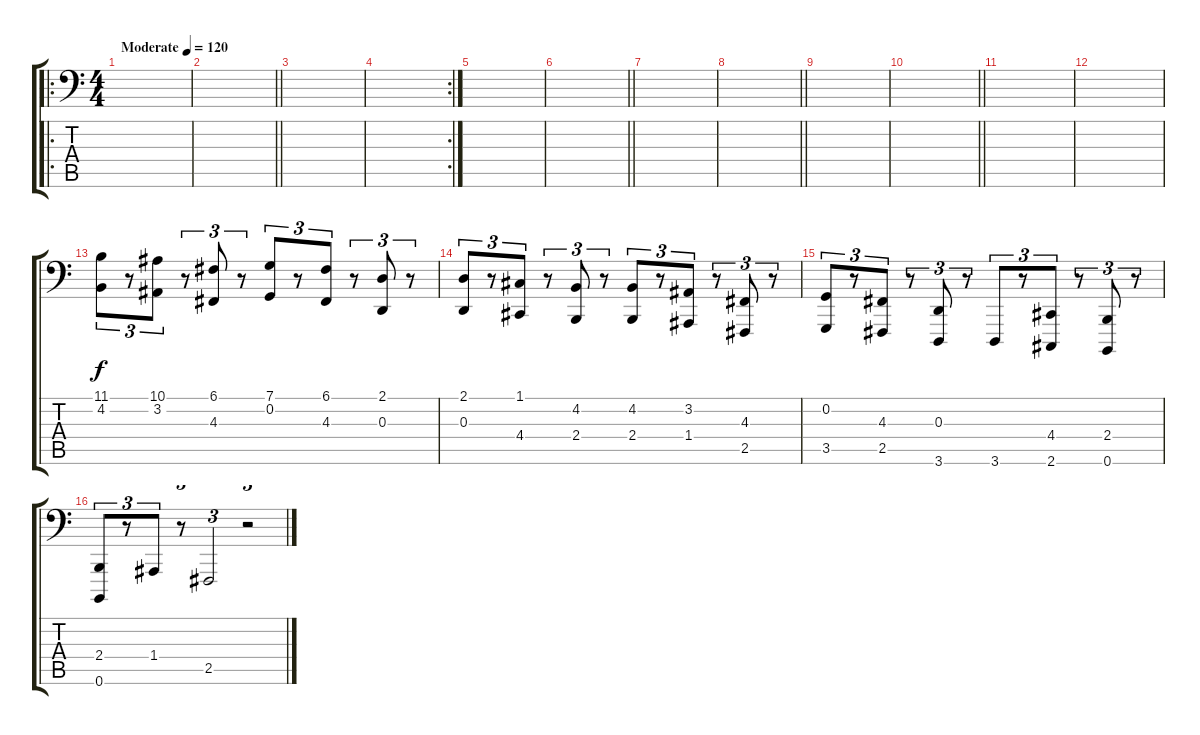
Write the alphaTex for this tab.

\track "" {instrument acousticgrandpiano}
\staff {score tabs}
\tuning (C3 G2 D2 A1 E1 B0) {hide}
\ro
\ts (4 4)
\tempo (120 "Moderate")
\clef f4
\ks c
|
\barLineRight lightlight
|
|
\rc 2
|
|
\barLineRight lightlight
|
|
\barLineRight lightlight
|
|
\barLineRight lightlight
|
|
|
(11.1 4.2).8{tu (3 2)} r.8{tu (3 2)} (10.1 3.2).8{tu (3 2)} r.8{tu (3 2)} (6.1 4.3).8{tu (3 2)} r.8{tu (3 2)} (7.1 0.2).8{tu (3 2)} r.8{tu (3 2)} (6.1 4.3).8{tu (3 2)} r.8{tu (3 2)} (2.1 0.3).8{tu (3 2)} r.8{tu (3 2)} |
(2.1 0.3).8{tu (3 2)} r.8{tu (3 2)} (1.1 4.4).8{tu (3 2)} r.8{tu (3 2)} (4.2 2.4).8{tu (3 2)} r.8{tu (3 2)} (4.2 2.4).8{tu (3 2)} r.8{tu (3 2)} (3.2 1.4).8{tu (3 2)} r.8{tu (3 2)} (4.3 2.5).8{tu (3 2)} r.8{tu (3 2)} |
(0.2 3.5).8{tu (3 2)} r.8{tu (3 2)} (4.3 2.5).8{tu (3 2)} r.8{tu (3 2)} (0.3 3.6).8{tu (3 2)} r.8{tu (3 2)} 3.6.8{tu (3 2)} r.8{tu (3 2)} (4.4 2.6).8{tu (3 2)} r.8{tu (3 2)} (2.4 0.6).8{tu (3 2)} r.8{tu (3 2)} |
(2.4 0.6).8{tu (3 2)} r.8{tu (3 2)} 1.4.8{tu (3 2)} r.8{tu (3 2)} 2.5.2{tu (3 2)} r.2{tu (3 2)}
